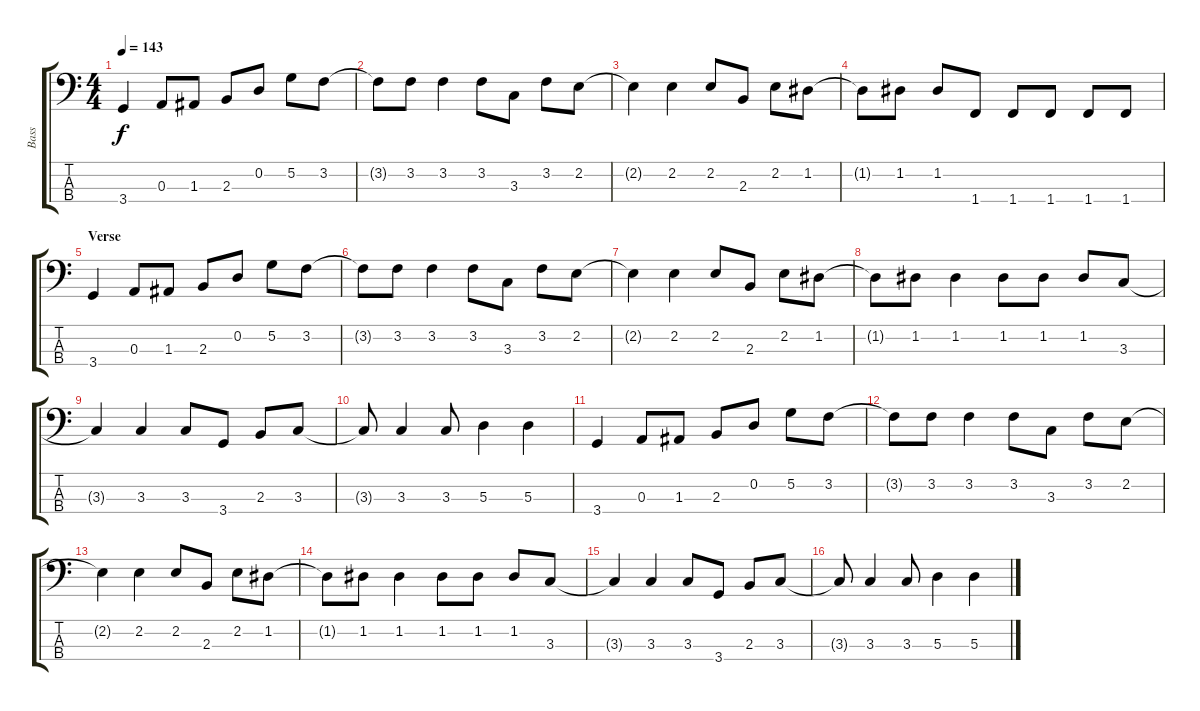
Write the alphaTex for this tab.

\track ("Bass" "Bass") {instrument electricbassfinger}
\staff {score tabs}
\tuning (G2 D2 A1 E1) {hide}
\ts (4 4)
\tempo 143
\clef f4
\ks c
3.4.4{dy f} 0.3.8 1.3.8 2.3.8 0.2.8 5.2.8 3.2.8 |
3.2{t}.8 3.2.8 3.2.4 3.2.8 3.3.8 3.2.8 2.2.8 |
2.2{t}.4 2.2.4 2.2.8 2.3.8 2.2.8 1.2.8 |
1.2{t}.8 1.2.8 1.2.8 1.4.8 1.4.8 1.4.8 1.4.8 1.4.8 |
\section ("" "Verse")
3.4.4 0.3.8 1.3.8 2.3.8 0.2.8 5.2.8 3.2.8 |
3.2{t}.8 3.2.8 3.2.4 3.2.8 3.3.8 3.2.8 2.2.8 |
2.2{t}.4 2.2.4 2.2.8 2.3.8 2.2.8 1.2.8 |
1.2{t}.8 1.2.8 1.2.4 1.2.8 1.2.8 1.2.8 3.3.8 |
3.3{t}.4 3.3.4 3.3.8 3.4.8 2.3.8 3.3.8 |
3.3{t}.8 3.3.4 3.3.8 5.3.4 5.3.4 |
3.4.4 0.3.8 1.3.8 2.3.8 0.2.8 5.2.8 3.2.8 |
3.2{t}.8 3.2.8 3.2.4 3.2.8 3.3.8 3.2.8 2.2.8 |
2.2{t}.4 2.2.4 2.2.8 2.3.8 2.2.8 1.2.8 |
1.2{t}.8 1.2.8 1.2.4 1.2.8 1.2.8 1.2.8 3.3.8 |
3.3{t}.4 3.3.4 3.3.8 3.4.8 2.3.8 3.3.8 |
3.3{t}.8 3.3.4 3.3.8 5.3.4 5.3.4
